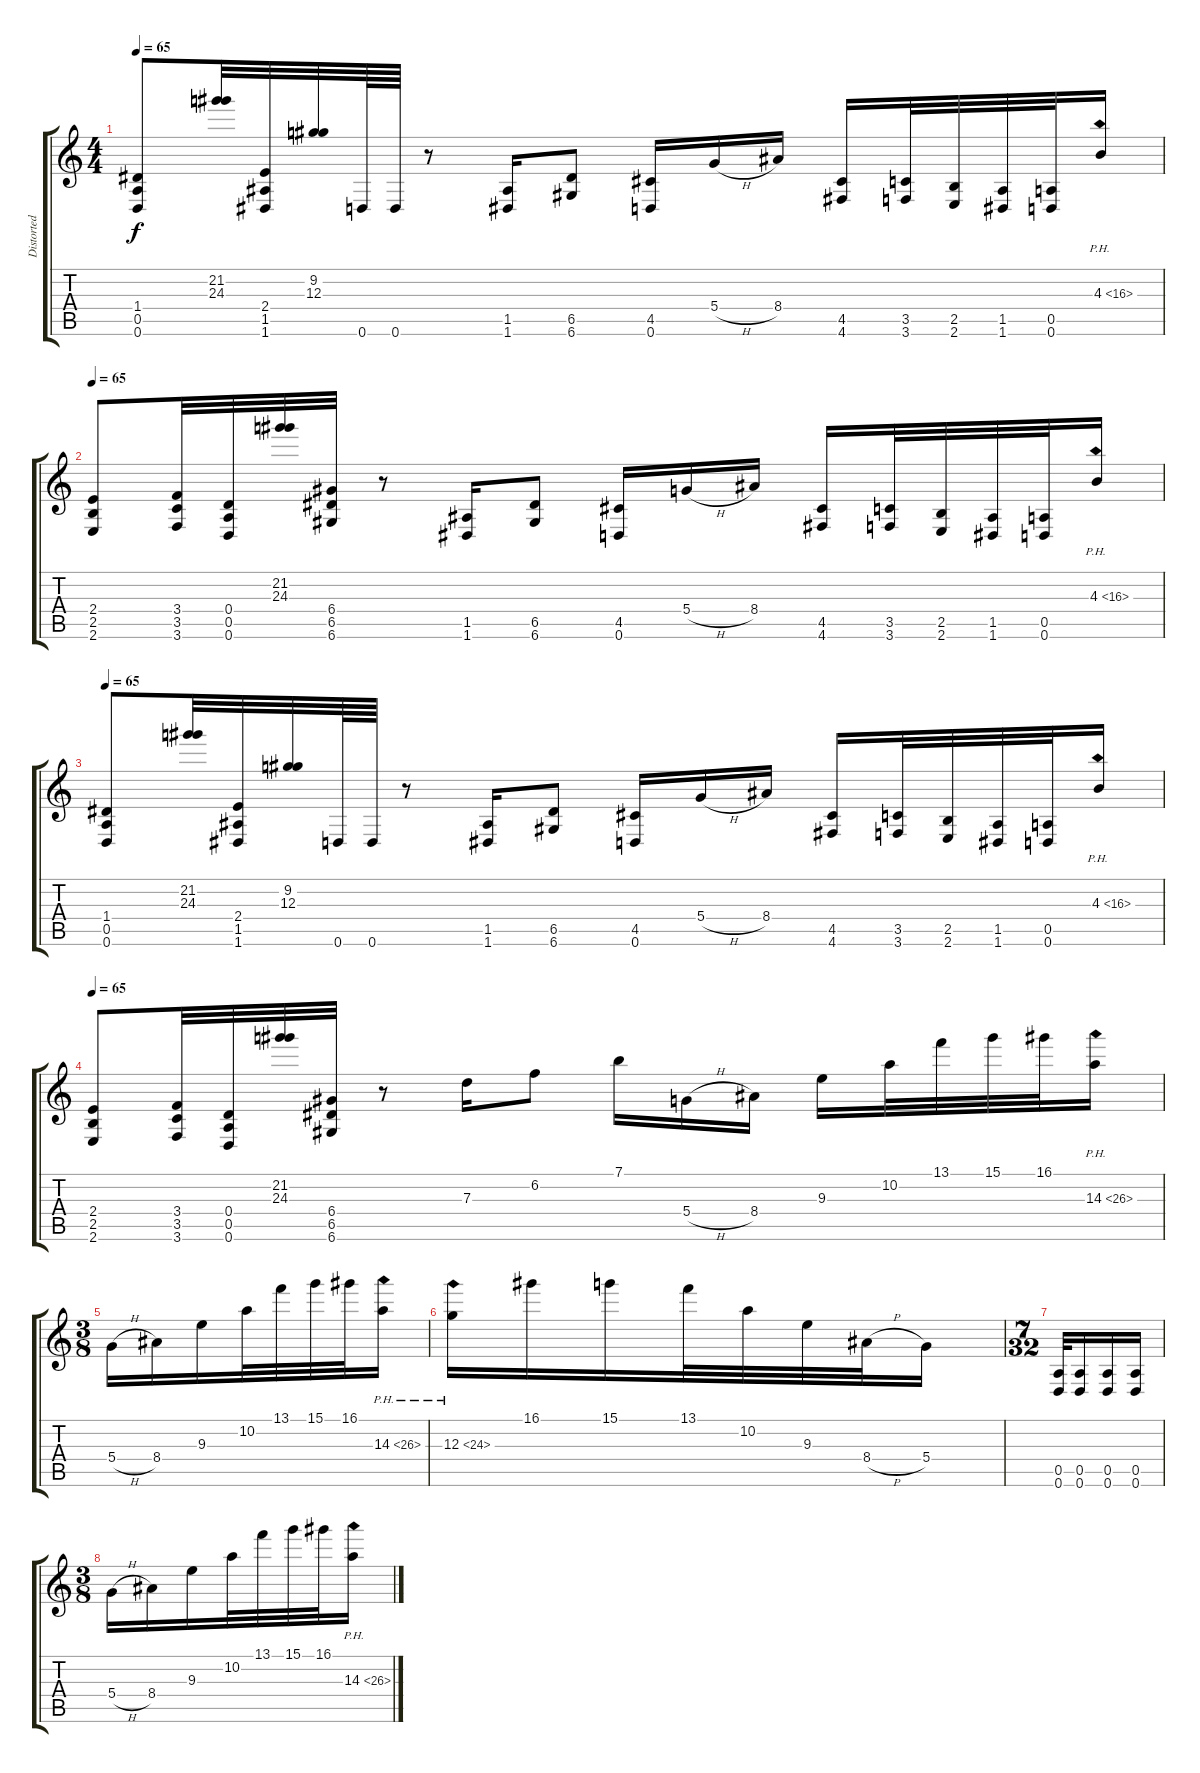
\track ("Distorted Guitar" "Distorted ") {instrument overdrivenguitar}
\staff {score tabs}
\tuning (E4 B3 G3 D3 A2 D2) {hide}
\ts (4 4)
\tempo 65
\clef g2
\ks c
(1.4 0.5 0.6).8{dy f} (21.2 24.3).32 (2.4 1.5 1.6).32 (9.2 12.3).32 0.6.64 0.6.64 r.8 (1.5 1.6).16 (6.5 6.6).8 (4.5 0.6).16 5.4{h}.16 8.4.16 (4.5 4.6).16 (3.5 3.6).32 (2.5 2.6).32 (1.5 1.6).32 (0.5 0.6).32 4.3{ph 12}.16 |
\tempo 65
(2.4 2.5 2.6).8 (3.4 3.5 3.6).32 (0.4 0.5 0.6).32 (21.2 24.3).32 (6.4 6.5 6.6).32 r.8 (1.5 1.6).16 (6.5 6.6).8 (4.5 0.6).16 5.4{h}.16 8.4.16 (4.5 4.6).16 (3.5 3.6).32 (2.5 2.6).32 (1.5 1.6).32 (0.5 0.6).32 4.3{ph 12}.16 |
\tempo 65
(1.4 0.5 0.6).8 (21.2 24.3).32 (2.4 1.5 1.6).32 (9.2 12.3).32 0.6.64 0.6.64 r.8 (1.5 1.6).16 (6.5 6.6).8 (4.5 0.6).16 5.4{h}.16 8.4.16 (4.5 4.6).16 (3.5 3.6).32 (2.5 2.6).32 (1.5 1.6).32 (0.5 0.6).32 4.3{ph 12}.16 |
\tempo 65
(2.4 2.5 2.6).8 (3.4 3.5 3.6).32 (0.4 0.5 0.6).32 (21.2 24.3).32 (6.4 6.5 6.6).32 r.8 7.3.16 6.2.8 7.1.16 5.4{h}.16 8.4.16 9.3.16 10.2.32 13.1.32 15.1.32 16.1.32 14.3{ph 12}.16 |
\ts (3 8)
5.4{h}.16 8.4.16 9.3.16 10.2.32 13.1.32 15.1.32 16.1.32 14.3{ph 12}.16 |
12.3{ph 12}.16 16.1.16 15.1.16 13.1.32 10.2.32 9.3.32 8.4{h}.32 5.4.16 |
\ts (7 32)
(0.5 0.6).32 (0.5 0.6).16 (0.5 0.6).16 (0.5 0.6).16 |
\ts (3 8)
5.4{h}.16 8.4.16 9.3.16 10.2.32 13.1.32 15.1.32 16.1.32 14.3{ph 12}.16
